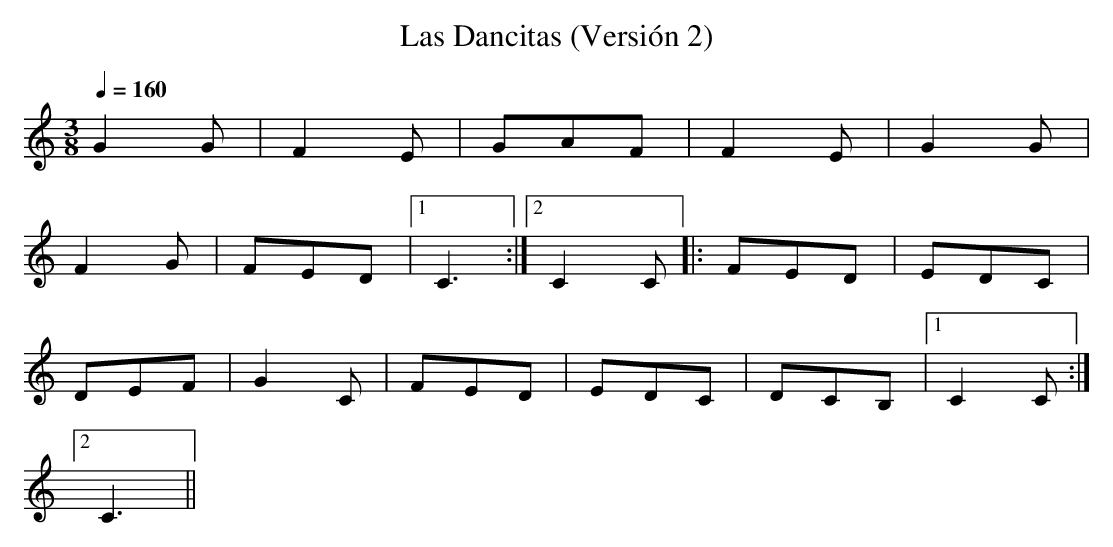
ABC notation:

X:1
T:Las Dancitas (Versión 2)
M:3/8
L:1/8
Q:1/4=160
K:C
G2 G|F2 E|GAF|F2 E|G2 G|
F2 G|FED|[1 C3:|[2 C2 C|:FED|EDC|
DEF|G2 C|FED|EDC|DCB,|[1C2 C:|
[2 C3||
